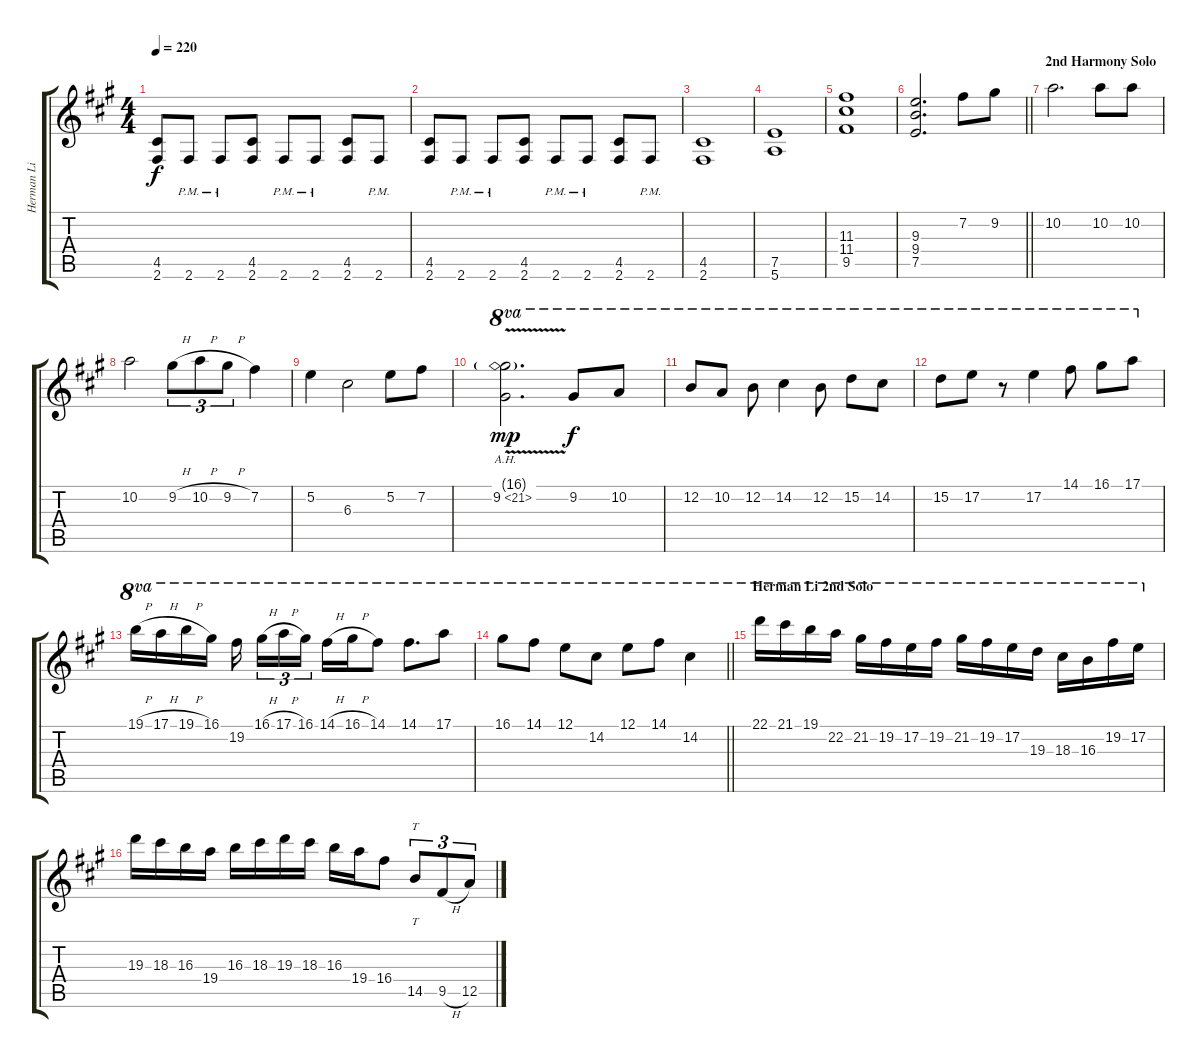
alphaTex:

\track ("Herman Li I" "Herman Li ") {instrument overdrivenguitar}
\staff {score tabs}
\tuning (E4 B3 G3 D3 A2 E2) {hide}
\ts (4 4)
\tempo 220
\clef g2
\ks a
(4.5 2.6).8{dy f} 2.6{pm}.8 2.6{pm}.8 (4.5 2.6).8 2.6{pm}.8 2.6{pm}.8 (4.5 2.6).8 2.6{pm}.8 |
(4.5 2.6).8 2.6{pm}.8 2.6{pm}.8 (4.5 2.6).8 2.6{pm}.8 2.6{pm}.8 (4.5 2.6).8 2.6{pm}.8 |
(4.5 2.6).1 |
(7.5 5.6).1 |
(11.3 11.4 9.5).1 |
\barLineRight lightlight
(9.3 9.4 7.5).2{d} 7.2.8 9.2.8 |
\section ("" "2nd Harmony Solo")
10.2.2{d} 10.2.8 10.2.8 |
10.2.2 9.2{h}.8{tu (3 2)} 10.2{h}.8{tu (3 2)} 9.2{h}.8{tu (3 2)} 7.2.4 |
5.2.4 6.3.2 5.2.8 7.2.8 |
(16.1{v g} 9.2{ah 12 v}).2{d ot 8va dy mp} 9.2.8{ot 8va dy f} 10.2.8{ot 8va} |
12.2.8{ot 8va} 10.2.8{ot 8va} 12.2.8{ot 8va} 14.2.4{ot 8va} 12.2.8{ot 8va} 15.2.8{ot 8va} 14.2.8{ot 8va} |
15.2.8{ot 8va} 17.2.8{ot 8va} r.8{ot 8va} 17.2.4{ot 8va} 14.1.8{ot 8va} 16.1.8{ot 8va} 17.1.8{ot 8va} |
19.1{h}.16{ot 8va} 17.1{h}.16{ot 8va} 19.1{h}.16{ot 8va} 16.1.16{ot 8va} 19.2.16{ot 8va beam splitsecondary} 16.1{h}.16{tu (3 2) ot 8va} 17.1{h}.16{tu (3 2) ot 8va} 16.1.16{tu (3 2) ot 8va beam splitsecondary} 14.1{h}.16{ot 8va beam merge} 16.1{h}.16{ot 8va} 14.1.8{ot 8va beam split} 14.1.8{d ot 8va beam merge} 17.1.8{ot 8va} |
\barLineRight lightlight
16.1.8{ot 8va} 14.1.8{ot 8va} 12.1.8{ot 8va} 14.2.8{ot 8va} 12.1.8{ot 8va} 14.1.8{ot 8va} 14.2.4{ot 8va} |
\section ("" "Herman Li 2nd Solo")
22.1.16{ot 8va} 21.1.16{ot 8va} 19.1.16{ot 8va} 22.2.16{ot 8va} 21.2.16{ot 8va} 19.2.16{ot 8va} 17.2.16{ot 8va} 19.2.16{ot 8va} 21.2.16{ot 8va} 19.2.16{ot 8va} 17.2.16{ot 8va} 19.3.16{ot 8va} 18.3.16{ot 8va} 16.3.16{ot 8va} 19.2.16{ot 8va} 17.2.16{ot 8va} |
19.3.16 18.3.16 16.3.16 19.4.16 16.3.16 18.3.16 19.3.16 18.3.16 16.3.16 19.4.16 16.4.8 14.5.8{tt tu (3 2)} 9.5{h}.8{tu (3 2)} 12.5.8{tu (3 2)}
